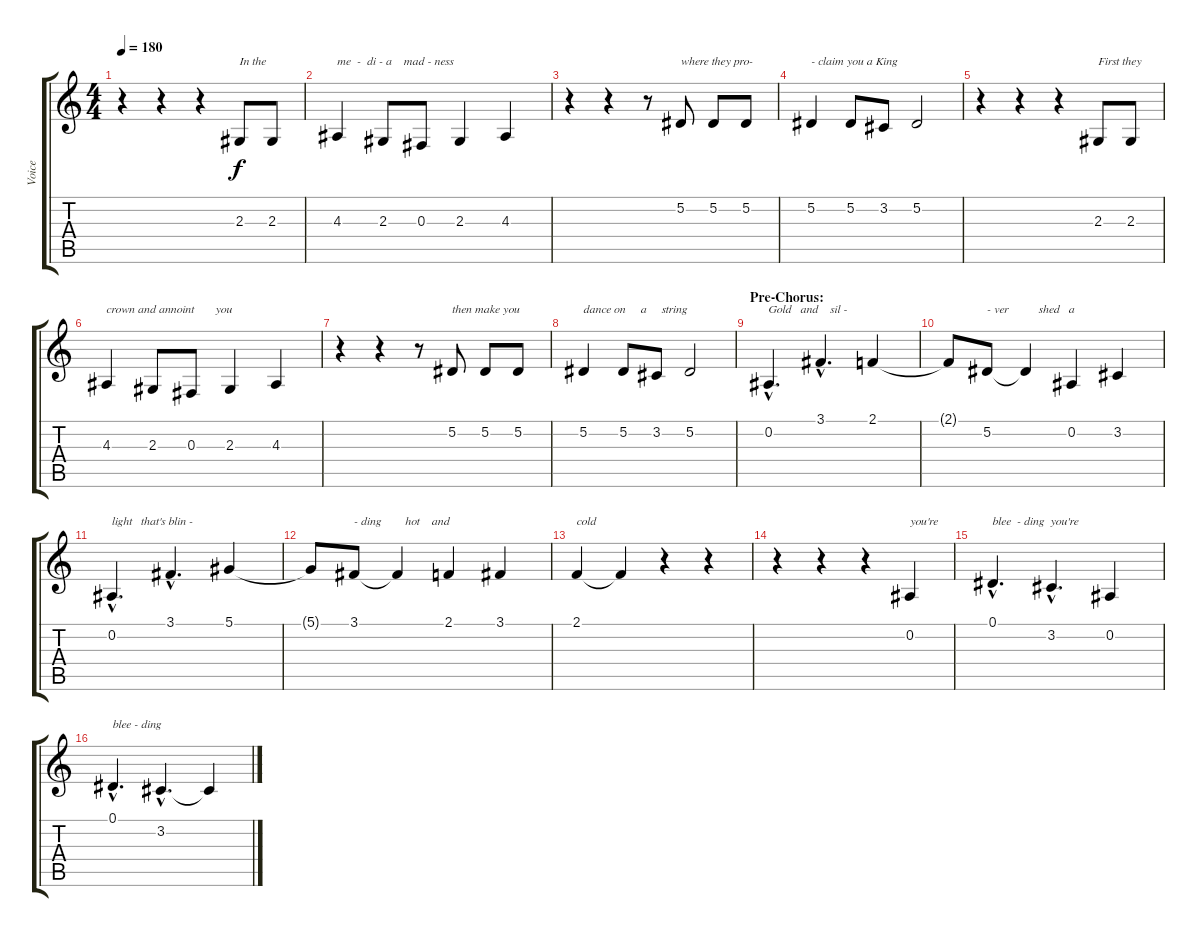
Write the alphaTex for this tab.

\track ("Voice" "Voice") {instrument violin}
\staff {score tabs}
\tuning (Eb4 Bb3 Gb3 Db3 Ab2 Eb2) {hide}
\ts (4 4)
\tempo 180
\clef g2
\ks c
r.4{dy f} r.4 r.4 2.3.8{txt "In the"} 2.3.8 |
4.3.4{txt "me  -  di - a    mad - ness"} 2.3.8 0.3.8 2.3.4 4.3.4 |
r.4 r.4 r.8 5.2.8{txt "where they pro-"} 5.2.8 5.2.8 |
5.2.4{txt "- claim you a King "} 5.2.8 3.2.8 5.2.2 |
r.4 r.4 r.4 2.3.8{txt "First they"} 2.3.8 |
4.3.4{txt "crown and annoint       you"} 2.3.8 0.3.8 2.3.4 4.3.4 |
r.4 r.4 r.8 5.2.8{txt "then make you"} 5.2.8 5.2.8 |
5.2.4{txt "dance on     a     string"} 5.2.8 3.2.8 5.2.2 |
\section ("" "Pre-Chorus:")
0.2{hac}.4{d txt "Gold   and    sil -"} 3.1{hac}.4{d} 2.1.4 |
2.1{t}.8 5.2.8{txt "- ver          shed   a"} 5.2{t}.4 0.2.4 3.2.4 |
0.2{hac}.4{d txt "light   that's blin -"} 3.1{hac}.4{d} 5.1.4 |
5.1{t}.8 3.1.8{txt "- ding        hot    and"} 3.1{t}.4 2.1.4 3.1.4 |
2.1.4{txt "cold"} 2.1{t}.4 r.4 r.4 |
r.4 r.4 r.4 0.2.4{txt "you're"} |
0.1{hac}.4{d txt "blee  - ding  you're"} 3.2{hac}.4{d} 0.2.4 |
0.1{hac}.4{d txt "blee - ding"} 3.2{hac}.4{d} 3.2{t}.4
